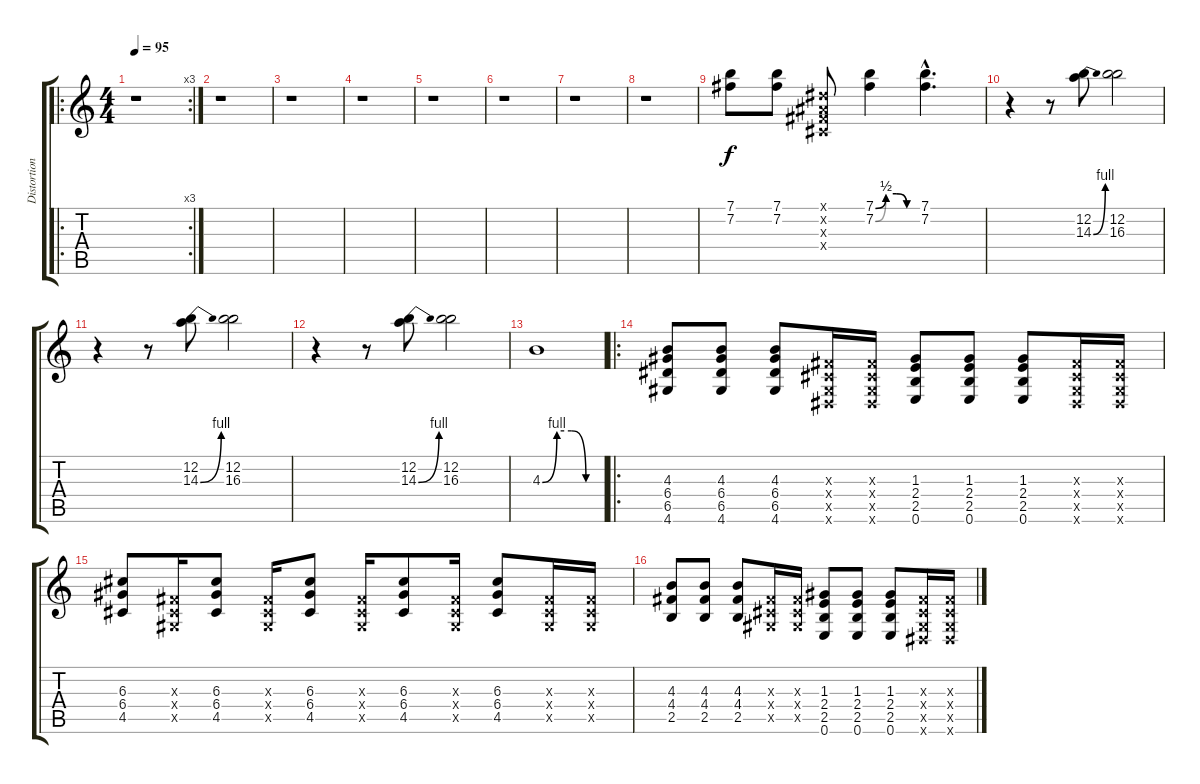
\track ("Distortion Guitar II" "Distortion") {instrument overdrivenguitar}
\staff {score tabs}
\tuning (E4 B3 G3 D3 A2 E2) {hide}
\ro
\rc 3
\ts (4 4)
\tempo 95
\clef g2
\ks c
r.1{dy f} |
r.1 |
r.1 |
r.1 |
r.1 |
r.1 |
r.1 |
r.1 |
(7.1 7.2).8 (7.1 7.2).8 (-1.1{x} -1.2{x} -1.3{x} -1.4{x}).8 (7.1{be (custom 0 0 15 2 30 2 45 0 60 0)} 7.2{be (custom 0 0 15 2 30 2 45 0 60 0)}).4 (7.1{hac} 7.2{hac}).4{d} |
r.4 r.8 (12.2 14.3{be (bend 0 0 60 4)}).8 (12.2 16.3).2 |
r.4 r.8 (12.2 14.3{be (bend 0 0 60 4)}).8 (12.2 16.3).2 |
r.4 r.8 (12.2 14.3{be (bend 0 0 60 4)}).8 (12.2 16.3).2 |
4.3{be (custom 0 0 15 4 30 4 45 0 60 0)}.1 |
\ro
(4.3 6.4 6.5 4.6).8 (4.3 6.4 6.5 4.6).8 (4.3 6.4 6.5 4.6).8 (-1.3{x} -1.4{x} -1.5{x} -1.6{x}).16 (-1.3{x} -1.4{x} -1.5{x} -1.6{x}).16 (1.3 2.4 2.5 0.6).8 (1.3 2.4 2.5 0.6).8 (1.3 2.4 2.5 0.6).8 (-1.3{x} -1.4{x} -1.5{x} -1.6{x}).16 (-1.3{x} -1.4{x} -1.5{x} -1.6{x}).16 |
(6.3 6.4 4.5).8 (-1.3{x} -1.4{x} -1.5{x}).16 (6.3 6.4 4.5).8 (-1.3{x} -1.4{x} -1.5{x}).16 (6.3 6.4 4.5).8 (-1.3{x} -1.4{x} -1.5{x}).16 (6.3 6.4 4.5).8 (-1.3{x} -1.4{x} -1.5{x}).16 (6.3 6.4 4.5).8 (-1.3{x} -1.4{x} -1.5{x}).16 (-1.3{x} -1.4{x} -1.5{x}).16 |
(4.3 4.4 2.5).8 (4.3 4.4 2.5).8 (4.3 4.4 2.5).8 (-1.3{x} -1.4{x} -1.5{x}).16 (-1.3{x} -1.4{x} -1.5{x}).16 (1.3 2.4 2.5 0.6).8 (1.3 2.4 2.5 0.6).8 (1.3 2.4 2.5 0.6).8 (-1.3{x} -1.4{x} -1.5{x} -1.6{x}).16 (-1.3{x} -1.4{x} -1.5{x} -1.6{x}).16
